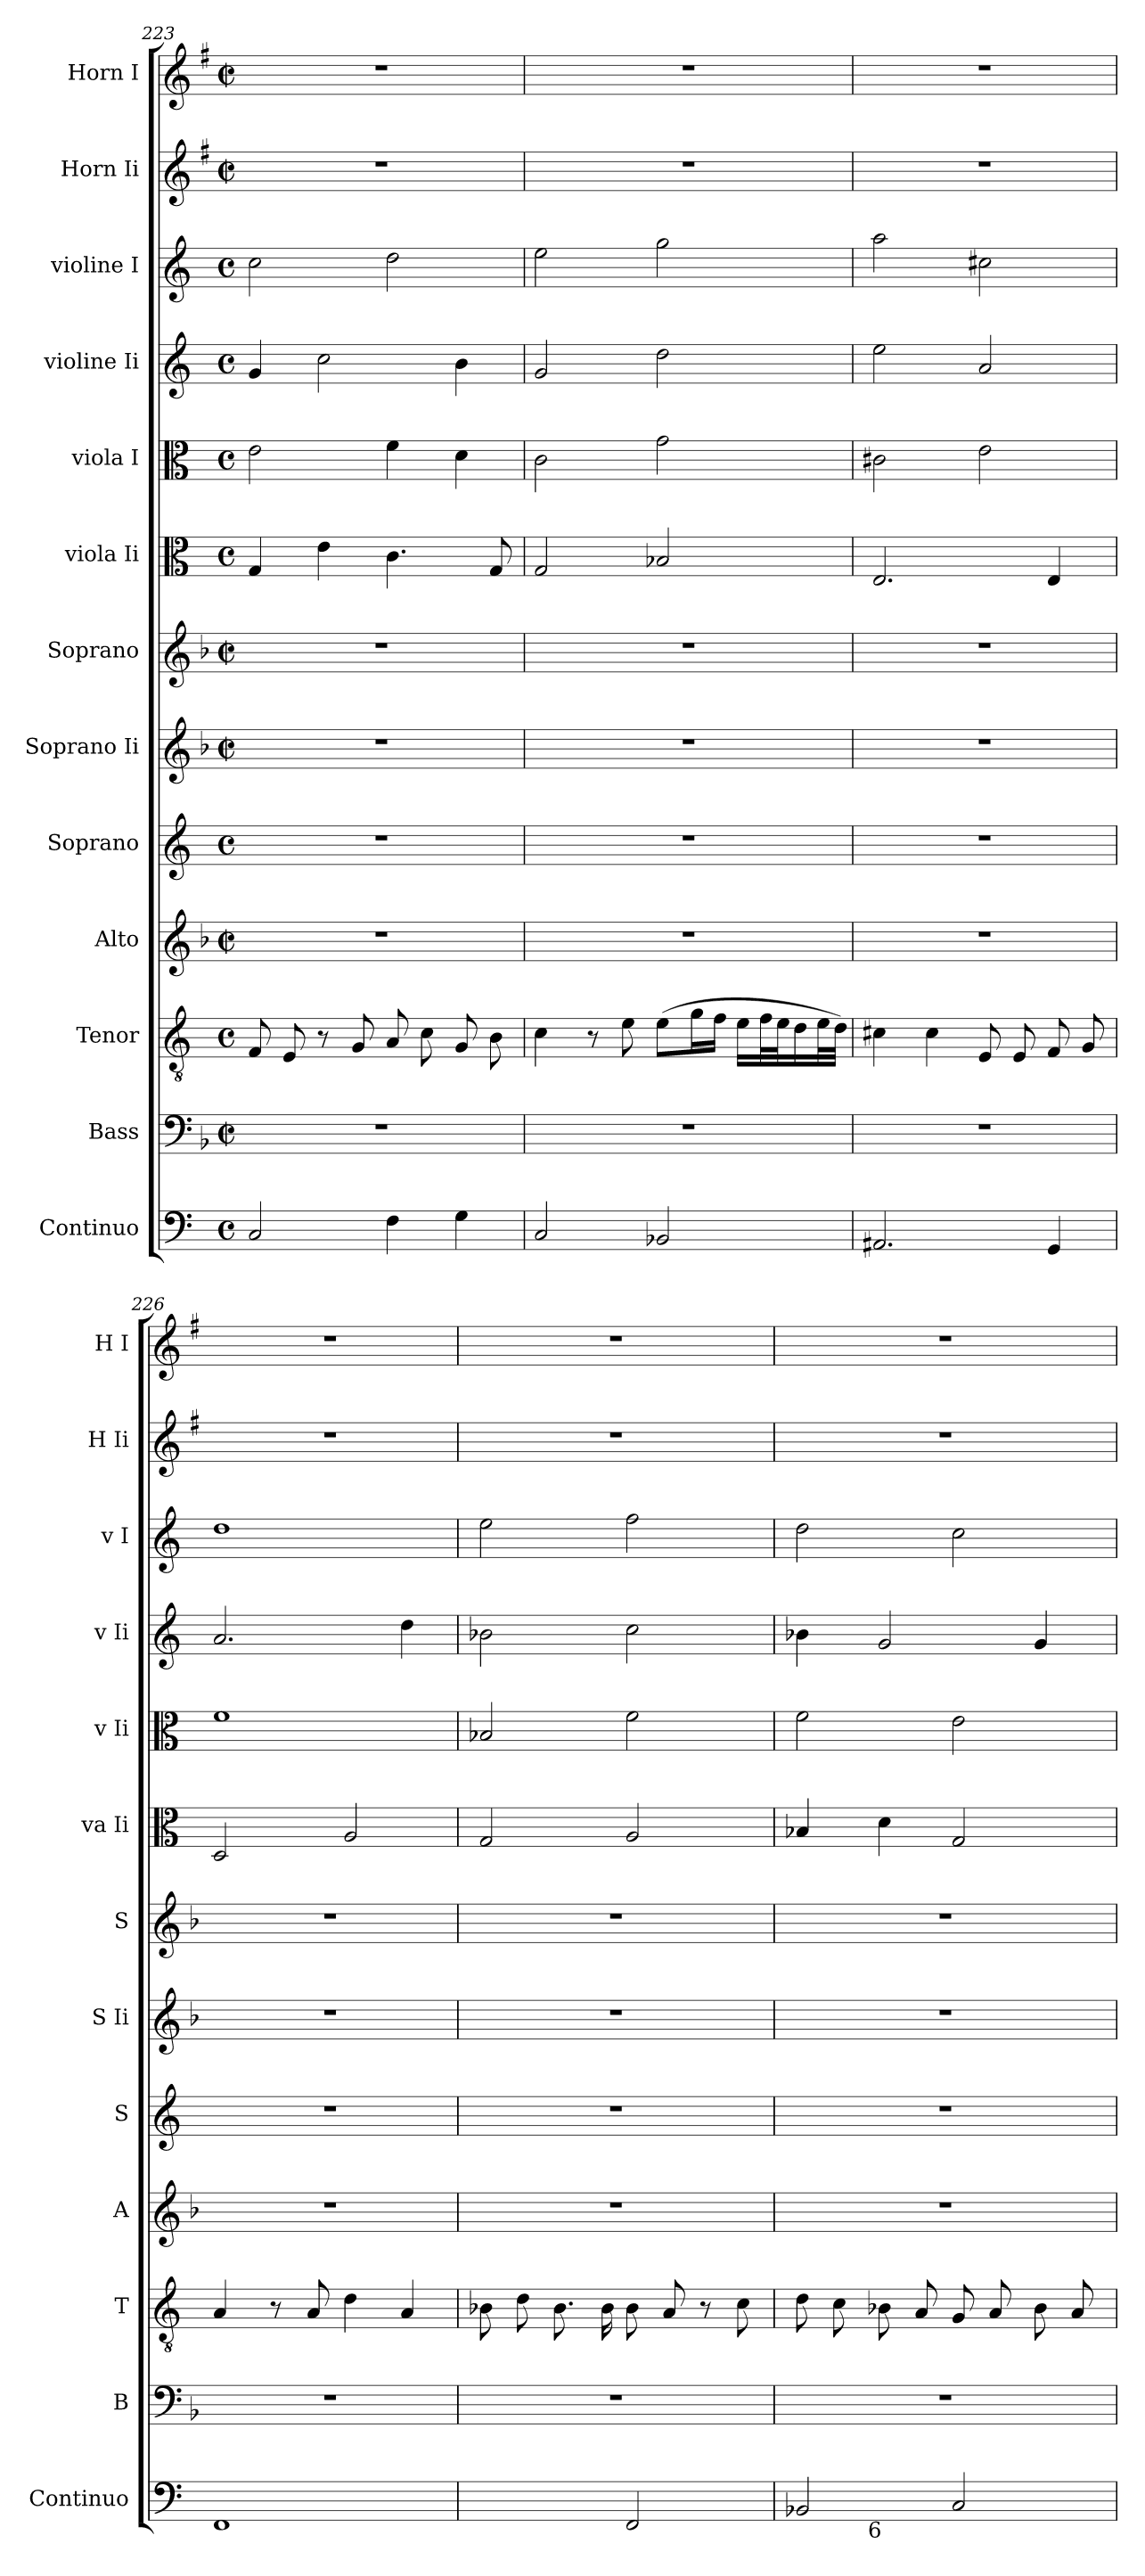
**kern	**kern	**kern	**kern	**kern	**kern	**kern	**kern	**kern	**kern	**kern	**kern	**kern
*part13	*part12	*part11	*part10	*part9	*part8	*part7	*part6	*part5	*part4	*part3	*part2	*part1
*staff13	*staff12	*staff11	*staff10	*staff9	*staff8	*staff7	*staff6	*staff5	*staff4	*staff3	*staff2	*staff1
*I"Continuo	*I"Bass	*I"Tenor	*I"Alto	*I"Soprano	*I"Soprano Ii	*I"Soprano	*I"viola Ii	*I"viola I	*I"violine Ii	*I"violine I	*I"Horn Ii	*I"Horn I
*I'Continuo	*I'B	*I'T	*I'A	*I'S	*I'S Ii	*I'S	*I'va Ii	*I'v Ii	*I'v Ii	*I'v I	*I'H Ii	*I'H I
*clefF4	*clefF4	*clefGv2	*clefG2	*clefG2	*clefG2	*clefG2	*clefC3	*clefC3	*clefG2	*clefG2	*clefG2	*clefG2
*	*	*	*	*	*	*	*	*	*	*	*ITrd-3c-5	*ITrd-3c-5
*k[]	*k[b-]	*k[]	*k[b-]	*k[]	*k[b-]	*k[b-]	*k[]	*k[]	*k[]	*k[]	*k[]	*k[]
*C:	*F:	*C:	*F:	*C:	*F:	*F:	*C:	*C:	*C:	*C:	*C:	*C:
*M4/4	*M2/2	*M4/4	*M2/2	*M4/4	*M2/2	*M2/2	*M4/4	*M4/4	*M4/4	*M4/4	*M2/2	*M2/2
*met(c)	*met(c|)	*met(c)	*met(c|)	*met(c)	*met(c|)	*met(c|)	*met(c)	*met(c)	*met(c)	*met(c)	*met(c|)	*met(c|)
=223	=223	=223	=223	=223	=223	=223	=223	=223	=223	=223	=223	=223
2C/	1r	8F/	1r	1r	1r	1r	4G/	2e\	4g/	2cc\	1r	1r
.	.	8E/	.	.	.	.	.	.	.	.	.	.
.	.	8r	.	.	.	.	4e\	.	2cc\	.	.	.
.	.	8G/	.	.	.	.	.	.	.	.	.	.
4F>\	.	8A/	.	.	.	.	4.c\	4f\	.	2dd\	.	.
.	.	8c\	.	.	.	.	.	.	.	.	.	.
4G\	.	8G/	.	.	.	.	.	4d\	4b\	.	.	.
.	.	8B\	.	.	.	.	8G/	.	.	.	.	.
=224	=224	=224	=224	=224	=224	=224	=224	=224	=224	=224	=224	=224
2C/	1r	4c\	1r	1r	1r	1r	2G/	2c\	2g/	2ee\	1r	1r
.	.	8r	.	.	.	.	.	.	.	.	.	.
.	.	8e\	.	.	.	.	.	.	.	.	.	.
2BB-X</	.	(>8e\L	.	.	.	.	2B-X/	2g\	2dd\	2gg\	.	.
.	.	16g\L	.	.	.	.	.	.	.	.	.	.
.	.	16f\JJ	.	.	.	.	.	.	.	.	.	.
.	.	16e\LL	.	.	.	.	.	.	.	.	.	.
.	.	32f\L	.	.	.	.	.	.	.	.	.	.
.	.	32e\J	.	.	.	.	.	.	.	.	.	.
.	.	16d\	.	.	.	.	.	.	.	.	.	.
.	.	32e\L	.	.	.	.	.	.	.	.	.	.
.	.	32d\JJJ)	.	.	.	.	.	.	.	.	.	.
!!LO:PB:g=z
=225	=225	=225	=225	=225	=225	=225	=225	=225	=225	=225	=225	=225
2.AA#/	1r	4c#X\	1r	1r	1r	1r	2.E/	2c#X\	2ee\	2aa\	1r	1r
.	.	4c#\	.	.	.	.	.	.	.	.	.	.
.	.	8E/	.	.	.	.	.	2e\	2a/	2cc#X\	.	.
.	.	8E/	.	.	.	.	.	.	.	.	.	.
4GG</	.	8F/	.	.	.	.	4E/	.	.	.	.	.
.	.	8G/	.	.	.	.	.	.	.	.	.	.
=226	=226	=226	=226	=226	=226	=226	=226	=226	=226	=226	=226	=226
1FF<	1r	4A/	1r	1r	1r	1r	2D/	1f	2.a/	1dd	1r	1r
.	.	8r	.	.	.	.	.	.	.	.	.	.
.	.	8A/	.	.	.	.	.	.	.	.	.	.
.	.	4d\	.	.	.	.	2A/	.	.	.	.	.
.	.	4A/	.	.	.	.	.	.	4dd\	.	.	.
=227	=227	=227	=227	=227	=227	=227	=227	=227	=227	=227	=227	=227
2ryy	1r	8B-X\	1r	1r	1r	1r	2G/	2B-X/	2b-X\	2ee\	1r	1r
.	.	8d\	.	.	.	.	.	.	.	.	.	.
.	.	8.B-\	.	.	.	.	.	.	.	.	.	.
.	.	16B-\	.	.	.	.	.	.	.	.	.	.
2FF/	.	8B-\	.	.	.	.	2A/	2f\	2cc\	2ff\	.	.
.	.	8A/	.	.	.	.	.	.	.	.	.	.
.	.	8r	.	.	.	.	.	.	.	.	.	.
.	.	8c\	.	.	.	.	.	.	.	.	.	.
=228	=228	=228	=228	=228	=228	=228	=228	=228	=228	=228	=228	=228
*^	*	*	*	*	*	*	*	*	*	*	*	*
2BB-X</	8...ryy	1r	8d\	1r	1r	1r	1r	4B-X/	2f\	4b-X\	2dd\	1r	1r
.	.	.	8c\	.	.	.	.	.	.	.	.	.	.
!	!LO:TX:b:t=6	!	!	!	!	!	!	!	!	!	!	!	!
.	2ryy	.	.	.	.	.	.	.	.	.	.	.	.
.	.	.	8B-X\	.	.	.	.	4d\	.	2g/	.	.	.
.	.	.	8A/	.	.	.	.	.	.	.	.	.	.
2C/	.	.	8G/	.	.	.	.	2G/	2e\	.	2cc\	.	.
.	.	.	8A/	.	.	.	.	.	.	.	.	.	.
.	4ryy	.	.	.	.	.	.	.	.	.	.	.	.
.	.	.	8B-\	.	.	.	.	.	.	4g/	.	.	.
.	.	.	8A/	.	.	.	.	.	.	.	.	.	.
.	64ryy	.	.	.	.	.	.	.	.	.	.	.	.
*v	*v	*	*	*	*	*	*	*	*	*	*	*	*
=	=	=	=	=	=	=	=	=	=	=	=	=
*-	*-	*-	*-	*-	*-	*-	*-	*-	*-	*-	*-	*-
